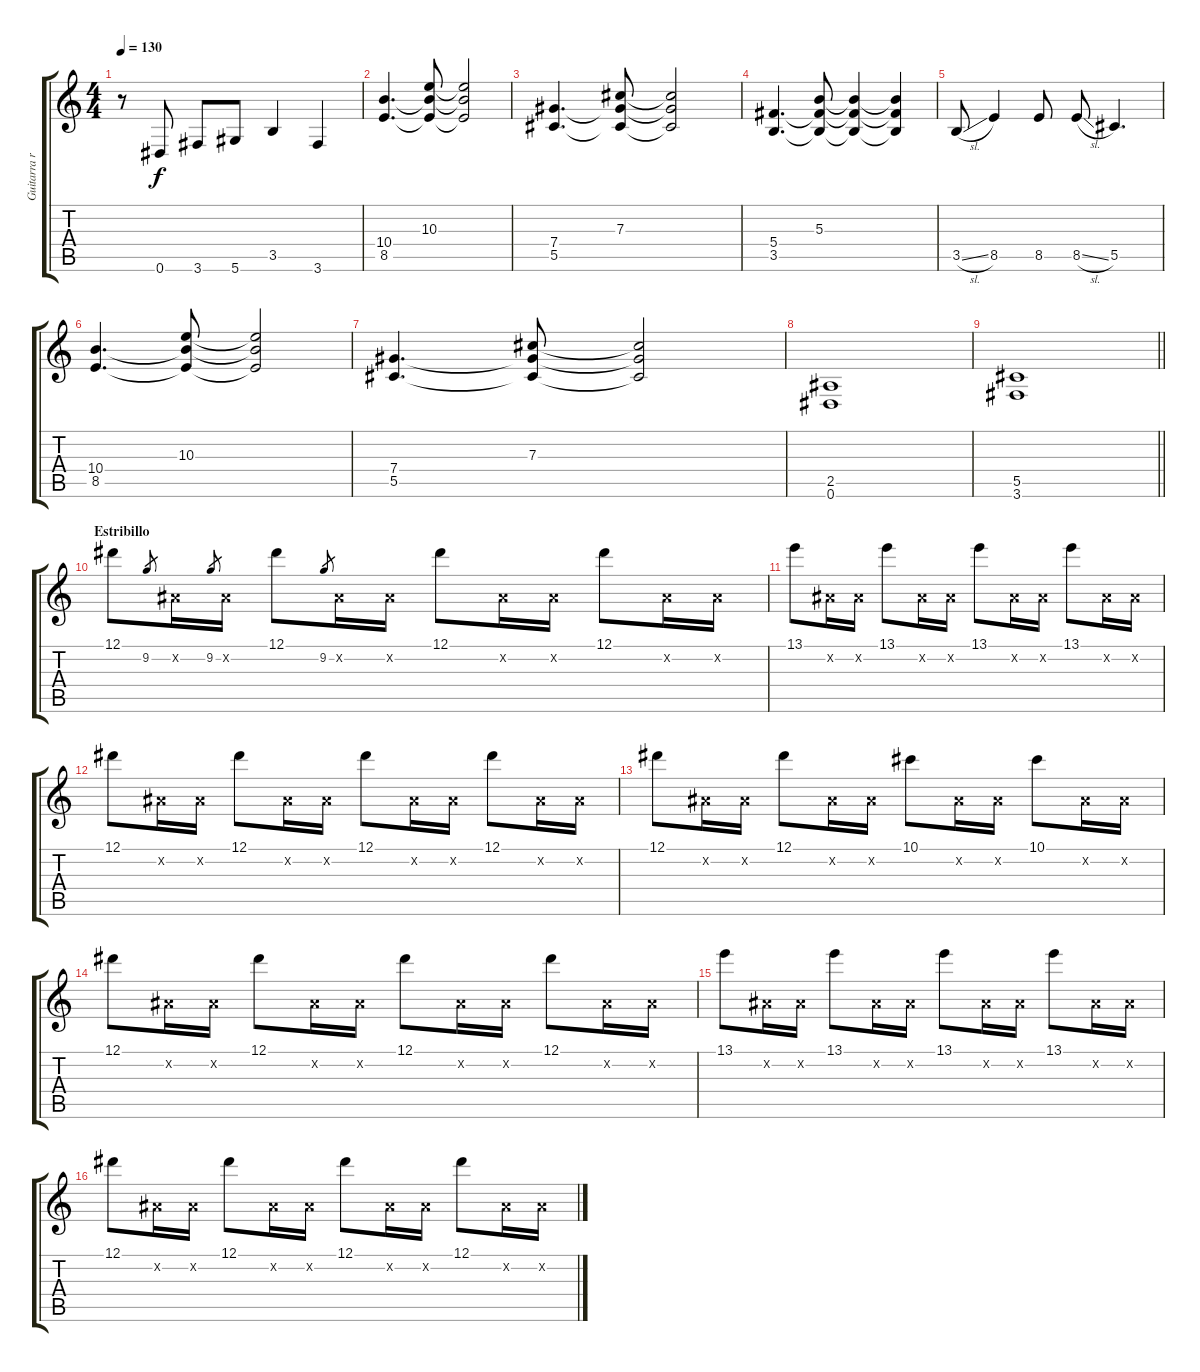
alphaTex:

\track ("Guitarra ritm. 2 (W. Giardino)" "Guitarra r") {instrument distortionguitar}
\staff {score tabs}
\tuning (Eb4 Bb3 Gb3 Db3 Ab2 Eb2) {hide}
\ts (4 4)
\tempo 130
\clef g2
\ks c
r.8{dy f} 0.6.8 3.6.8 5.6.8 3.5.4 3.6.4 |
(10.4 8.5).4{d volume 9} (10.3 10.4{t} 8.5{t}).8 (10.3{t} 10.4{t} 8.5{t}).2 |
(7.4 5.5).4{d} (7.3 7.4{t} 5.5{t}).8 (7.3{t} 7.4{t} 5.5{t}).2 |
(5.4 3.5).4{d} (5.3 5.4{t} 3.5{t}).8 (5.3{t} 5.4{t} 3.5{t}).4 (5.3{t} 5.4{t} 3.5{t}).4 |
3.5{sl}.8 8.5.4 8.5.8 8.5{sl}.8 5.5.4{d} |
(10.4 8.5).4{d} (10.3 10.4{t} 8.5{t}).8 (10.3{t} 10.4{t} 8.5{t}).2 |
(7.4 5.5).4{d} (7.3 7.4{t} 5.5{t}).8 (7.3{t} 7.4{t} 5.5{t}).2 |
(2.5 0.6).1 |
\barLineRight lightlight
(5.5 3.6).1 |
\section ("" "Estribillo")
12.1.8 9.2.8{gr} 0.2{x}.16 9.2.8{gr} 0.2{x}.16 12.1.8 9.2.8{gr} 0.2{x}.16 0.2{x}.16 12.1.8 0.2{x}.16 0.2{x}.16 12.1.8 0.2{x}.16 0.2{x}.16 |
13.1.8 0.2{x}.16 0.2{x}.16 13.1.8 0.2{x}.16 0.2{x}.16 13.1.8 0.2{x}.16 0.2{x}.16 13.1.8 0.2{x}.16 0.2{x}.16 |
12.1.8 0.2{x}.16 0.2{x}.16 12.1.8 0.2{x}.16 0.2{x}.16 12.1.8 0.2{x}.16 0.2{x}.16 12.1.8 0.2{x}.16 0.2{x}.16 |
12.1.8 0.2{x}.16 0.2{x}.16 12.1.8 0.2{x}.16 0.2{x}.16 10.1.8 0.2{x}.16 0.2{x}.16 10.1.8 0.2{x}.16 0.2{x}.16 |
12.1.8 0.2{x}.16 0.2{x}.16 12.1.8 0.2{x}.16 0.2{x}.16 12.1.8 0.2{x}.16 0.2{x}.16 12.1.8 0.2{x}.16 0.2{x}.16 |
13.1.8 0.2{x}.16 0.2{x}.16 13.1.8 0.2{x}.16 0.2{x}.16 13.1.8 0.2{x}.16 0.2{x}.16 13.1.8 0.2{x}.16 0.2{x}.16 |
12.1.8 0.2{x}.16 0.2{x}.16 12.1.8 0.2{x}.16 0.2{x}.16 12.1.8 0.2{x}.16 0.2{x}.16 12.1.8 0.2{x}.16 0.2{x}.16
